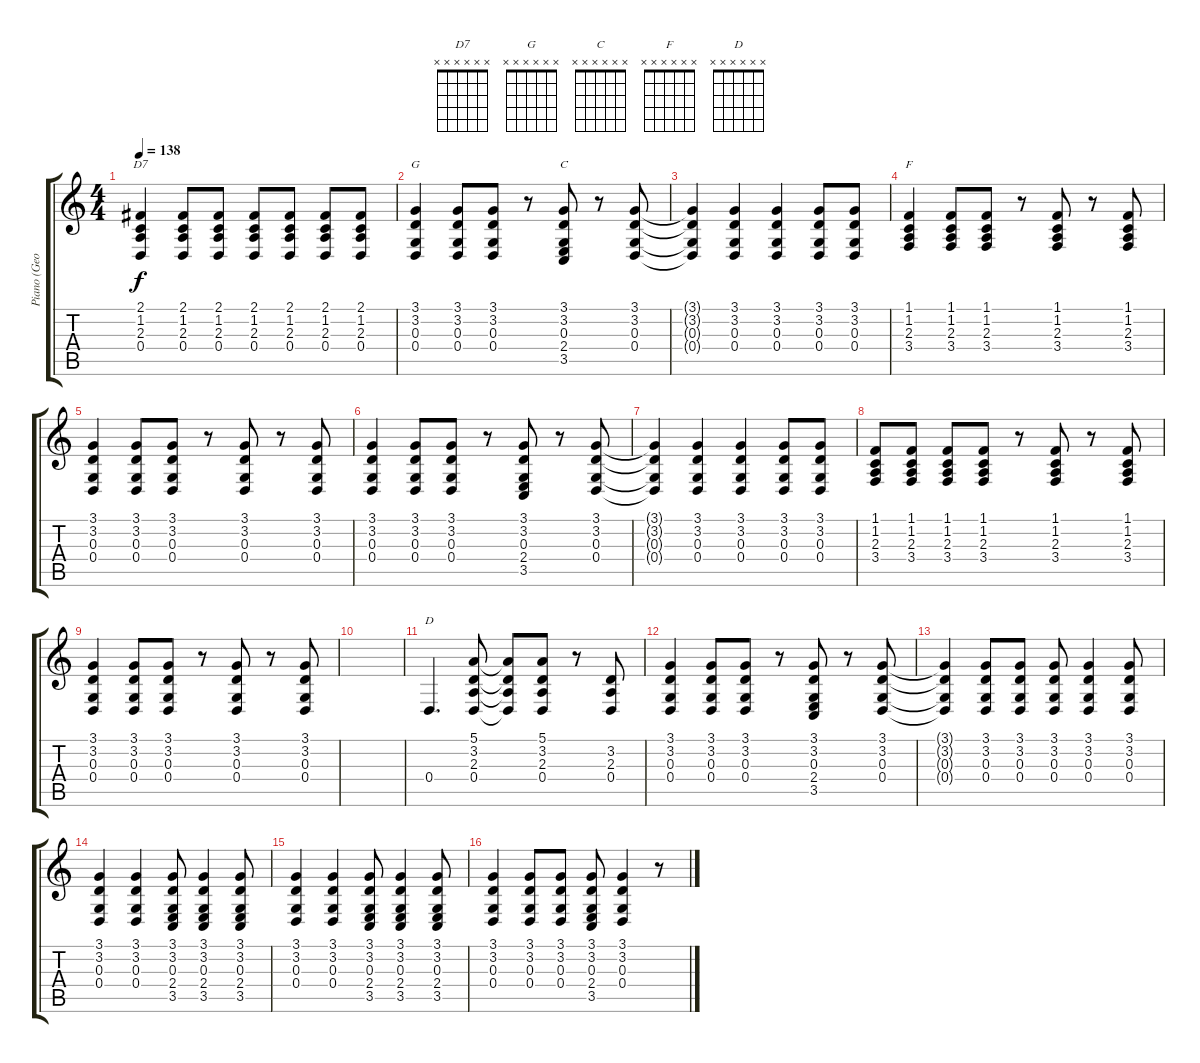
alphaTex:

\track ("Piano (George Martin)" "Piano (Geo") {instrument acousticgrandpiano}
\staff {score tabs}
\tuning (E4 B3 G3 D3 A2 E2) {hide}
\chord ("D7" x x x x x x)
\chord ("G" x x x x x x)
\chord ("C" x x x x x x)
\chord ("F" x x x x x x)
\chord ("D" x x x x x x)
\ts (4 4)
\tempo 138
\clef g2
\ks c
(2.1 1.2 2.3 0.4).4{ch "D7" dy f} (2.1 1.2 2.3 0.4).8 (2.1 1.2 2.3 0.4).8 (2.1 1.2 2.3 0.4).8 (2.1 1.2 2.3 0.4).8 (2.1 1.2 2.3 0.4).8 (2.1 1.2 2.3 0.4).8 |
(3.1 3.2 0.3 0.4).4{ch "G"} (3.1 3.2 0.3 0.4).8 (3.1 3.2 0.3 0.4).8 r.8 (3.1 3.2 0.3 2.4 3.5).8{ch "C"} r.8 (3.1 3.2 0.3 0.4).8 |
(3.1{t} 3.2{t} 0.3{t} 0.4{t}).4 (3.1 3.2 0.3 0.4).4 (3.1 3.2 0.3 0.4).4 (3.1 3.2 0.3 0.4).8 (3.1 3.2 0.3 0.4).8 |
(1.1 1.2 2.3 3.4).4{ch "F"} (1.1 1.2 2.3 3.4).8 (1.1 1.2 2.3 3.4).8 r.8 (1.1 1.2 2.3 3.4).8 r.8 (1.1 1.2 2.3 3.4).8 |
(3.1 3.2 0.3 0.4).4 (3.1 3.2 0.3 0.4).8 (3.1 3.2 0.3 0.4).8 r.8 (3.1 3.2 0.3 0.4).8 r.8 (3.1 3.2 0.3 0.4).8 |
(3.1 3.2 0.3 0.4).4 (3.1 3.2 0.3 0.4).8 (3.1 3.2 0.3 0.4).8 r.8 (3.1 3.2 0.3 2.4 3.5).8 r.8 (3.1 3.2 0.3 0.4).8 |
(3.1{t} 3.2{t} 0.3{t} 0.4{t}).4 (3.1 3.2 0.3 0.4).4 (3.1 3.2 0.3 0.4).4 (3.1 3.2 0.3 0.4).8 (3.1 3.2 0.3 0.4).8 |
(1.1 1.2 2.3 3.4).8 (1.1 1.2 2.3 3.4).8 (1.1 1.2 2.3 3.4).8 (1.1 1.2 2.3 3.4).8 r.8 (1.1 1.2 2.3 3.4).8 r.8 (1.1 1.2 2.3 3.4).8 |
(3.1 3.2 0.3 0.4).4 (3.1 3.2 0.3 0.4).8 (3.1 3.2 0.3 0.4).8 r.8 (3.1 3.2 0.3 0.4).8 r.8 (3.1 3.2 0.3 0.4).8 |
|
0.4.4{d ch "D"} (5.1 3.2 2.3 0.4).8 (5.1{t} 3.2{t} 2.3{t} 0.4{t}).8 (5.1 3.2 2.3 0.4).8 r.8 (3.2 2.3 0.4).8 |
(3.1 3.2 0.3 0.4).4 (3.1 3.2 0.3 0.4).8 (3.1 3.2 0.3 0.4).8 r.8 (3.1 3.2 0.3 2.4 3.5).8 r.8 (3.1 3.2 0.3 0.4).8 |
(3.1{t} 3.2{t} 0.3{t} 0.4{t}).4 (3.1 3.2 0.3 0.4).8 (3.1 3.2 0.3 0.4).8 (3.1 3.2 0.3 0.4).8 (3.1 3.2 0.3 0.4).4 (3.1 3.2 0.3 0.4).8 |
(3.1 3.2 0.3 0.4).4 (3.1 3.2 0.3 0.4).4 (3.1 3.2 0.3 2.4 3.5).8 (3.1 3.2 0.3 2.4 3.5).4 (3.1 3.2 0.3 2.4 3.5).8 |
(3.1 3.2 0.3 0.4).4 (3.1 3.2 0.3 0.4).4 (3.1 3.2 0.3 2.4 3.5).8 (3.1 3.2 0.3 2.4 3.5).4 (3.1 3.2 0.3 2.4 3.5).8 |
(3.1 3.2 0.3 0.4).4 (3.1 3.2 0.3 0.4).8 (3.1 3.2 0.3 0.4).8 (3.1 3.2 0.3 2.4 3.5).8 (3.1 3.2 0.3 0.4).4 r.8
